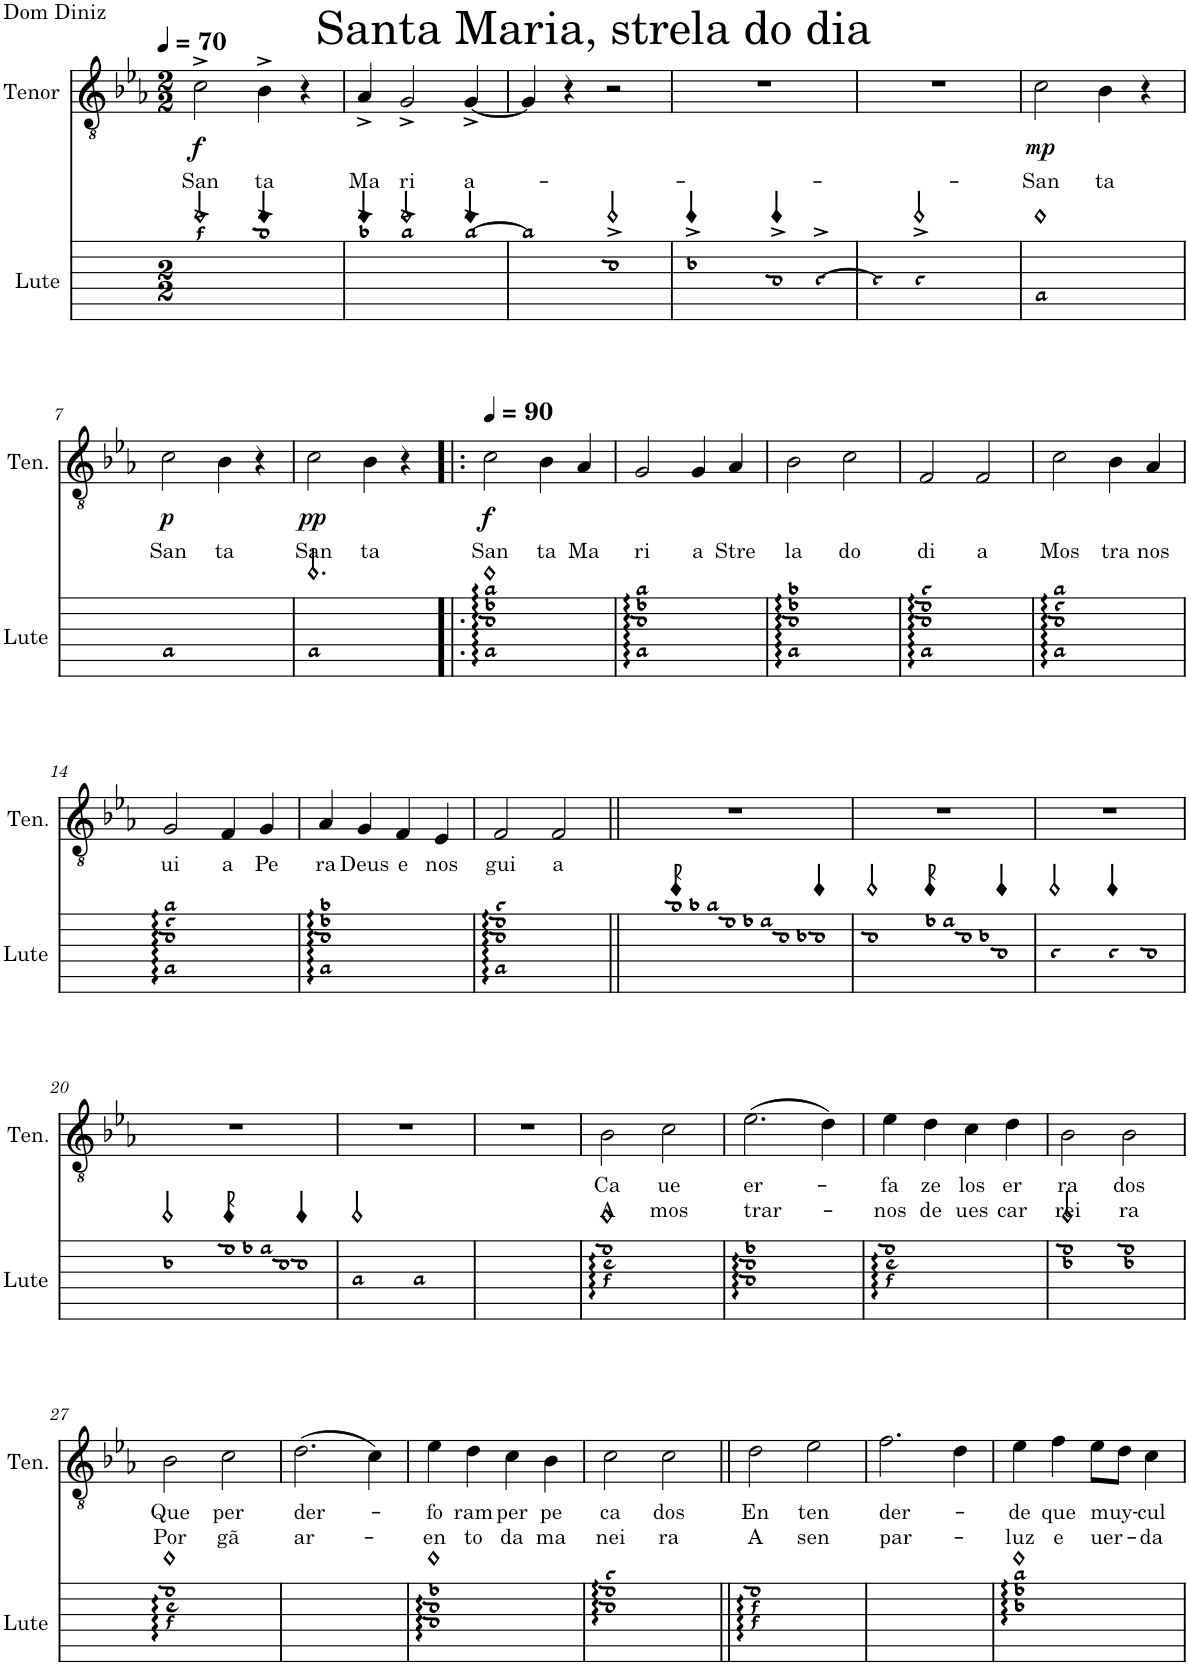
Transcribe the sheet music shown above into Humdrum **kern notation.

**kern	**kern	**text	**text	**dynam
*part2	*part1	*part1	*part1	*part1
*staff2	*staff1	*staff1	*staff1	*staff1
*I"Lute	*I"Tenor	*	*	*
*I'Lute	*I'Ten.	*	*	*
*stria6	*	*	*	*
*	*clefGv2	*	*	*
*k[b-e-a-]	*k[b-e-a-]	*	*	*
*M2/2	*M2/2	*	*	*
*MM70	*MM70	*	*	*
=1	=1	=1	=1	=1
!	!	!LO:LY:b	!	!LO:DY:b
2cc^	2c^\	San	.	f
!	!	!LO:LY:b	!	!
4b-^	4B-^\	ta	.	.
4r	4r	.	.	.
=2	=2	=2	=2	=2
!	!	!LO:LY:b	!	!
4a-^	4A-^/	Ma	.	.
!	!	!LO:LY:b	!	!
2g^	2G^/	ri	.	.
!	!	!LO:LY:b	!	!
[4g^	[4G^/	a-	.	.
=3	=3	=3	=3	=3
4g]	4G/]	.	.	.
4r	4r	.	.	.
2c^	2r	.	.	.
=4	=4	=4	=4	=4
4B-^	1r	.	.	.
4r	.	.	.	.
4A-^	.	.	.	.
[4G^	.	.	.	.
=5	=5	=5	=5	=5
4G]	1r	.	.	.
2G^	.	.	.	.
4r	.	.	.	.
=6	=6	=6	=6	=6
!	!	!LO:LY:b	!	!LO:DY:b
1C	2c\	-San	.	mp
!	!	!LO:LY:b	!	!
.	4B-\	ta	.	.
.	4r	.	.	.
!!LO:LB:g=z
=7	=7	=7	=7	=7
!	!	!LO:LY:b	!	!LO:DY:b
1C	2c\	San	.	p
!	!	!LO:LY:b	!	!
.	4B-\	ta	.	.
.	4r	.	.	.
=8	=8	=8	=8	=8
!	!	!LO:LY:b	!	!LO:DY:b
2.C	2c\	San	.	pp
!	!	!LO:LY:b	!	!
.	4B-\	ta	.	.
4r	4r	.	.	.
=9!|:	=9!|:	=9!|:	=9!|:	=9!|:
*	*MM90	*	*	*
!	!	!LO:LY:b	!	!LO:DY:b
1C 1c 1e- 1g	2c\	San	.	f
!	!	!LO:LY:b	!	!
.	4B-\	ta	.	.
!	!	!LO:LY:b	!	!
.	4A-/	Ma	.	.
=10	=10	=10	=10	=10
!	!	!LO:LY:b	!	!
1C 1c 1e- 1g	2G/	ri	.	.
!	!	!LO:LY:b	!	!
.	4G/	a	.	.
!	!	!LO:LY:b	!	!
.	4A-/	Stre	.	.
=11	=11	=11	=11	=11
!	!	!LO:LY:b	!	!
1C 1c 1e- 1a-	2B-\	la	.	.
!	!	!LO:LY:b	!	!
.	2c\	do	.	.
=12	=12	=12	=12	=12
!	!	!LO:LY:b	!	!
1C 1c 1f 1a#X	2F/	di	.	.
!	!	!LO:LY:b	!	!
.	2F/	a	.	.
=13	=13	=13	=13	=13
!	!	!LO:LY:b	!	!
1C 1c 1e#X 1g	2c\	Mos	.	.
!	!	!LO:LY:b	!	!
.	4B-\	tra	.	.
!	!	!LO:LY:b	!	!
.	4A-/	nos	.	.
!!LO:LB:g=z
=14	=14	=14	=14	=14
!	!	!LO:LY:b	!	!
1C 1c 1e#X 1g	2G/	ui	.	.
!	!	!LO:LY:b	!	!
.	4F/	a	.	.
!	!	!LO:LY:b	!	!
.	4G/	Pe	.	.
=15	=15	=15	=15	=15
!	!	!LO:LY:b	!	!
1C 1c 1e- 1a-	4A-/	ra	.	.
!	!	!LO:LY:b	!	!
.	4G/	Deus	.	.
!	!	!LO:LY:b	!	!
.	4F/	e	.	.
!	!	!LO:LY:b	!	!
.	4E-/	nos	.	.
=16	=16	=16	=16	=16
!	!	!LO:LY:b	!	!
1C 1c 1f 1a#X	2F/	gui	.	.
!	!	!LO:LY:b	!	!
.	2F/	a	.	.
=17||	=17||	=17||	=17||	=17||
4r	1r	.	.	.
16b-LL	.	.	.	.
16a-	.	.	.	.
16g	.	.	.	.
16fJJ	.	.	.	.
16e-LL	.	.	.	.
16d	.	.	.	.
16c	.	.	.	.
16B-JJ	.	.	.	.
4c	.	.	.	.
=18	=18	=18	=18	=18
2c	1r	.	.	.
16e-LL	.	.	.	.
16d	.	.	.	.
16c	.	.	.	.
16B-JJ	.	.	.	.
4A-	.	.	.	.
=19	=19	=19	=19	=19
2G	1r	.	.	.
4G	.	.	.	.
4A-	.	.	.	.
!!LO:LB:g=z
=20	=20	=20	=20	=20
2B-	1r	.	.	.
16fLL	.	.	.	.
16e-	.	.	.	.
16d	.	.	.	.
16cJJ	.	.	.	.
4c	.	.	.	.
=21	=21	=21	=21	=21
2F	1r	.	.	.
2F	.	.	.	.
=22	=22	=22	=22	=22
1r	1r	.	.	.
=23	=23	=23	=23	=23
!	!	!LO:LY:b	!LO:LY:b	!
1B- 1d-X 1f	2B-\	Ca	A	.
!	!	!LO:LY:b	!LO:LY:b	!
.	2c\	ue	mos	.
=24	=24	=24	=24	=24
!	!	!LO:LY:b	!LO:LY:b	!
1A- 1c 1e-	(2.e-\	er-	trar-	.
.	4d\)	.	.	.
=25	=25	=25	=25	=25
!	!	!LO:LY:b	!LO:LY:b	!
1B- 1d-X 1f	4e-\	-fa	-nos	.
!	!	!LO:LY:b	!LO:LY:b	!
.	4d\	ze	de	.
!	!	!LO:LY:b	!LO:LY:b	!
.	4c\	los	ues	.
!	!	!LO:LY:b	!LO:LY:b	!
.	4d\	er	car	.
=26	=26	=26	=26	=26
!	!	!LO:LY:b	!LO:LY:b	!
2B- 2f	2B-\	ra	rei	.
!	!	!LO:LY:b	!LO:LY:b	!
2B- 2f	2B-\	dos	ra	.
!!LO:LB:g=z
=27	=27	=27	=27	=27
!	!	!LO:LY:b	!LO:LY:b	!
1B- 1d-X 1f	2B-\	Que	Por	.
!	!	!LO:LY:b	!LO:LY:b	!
.	2c\	per	gã	.
=28	=28	=28	=28	=28
!	!	!LO:LY:b	!LO:LY:b	!
1r	(2.d\	der-	ar-	.
.	4c\)	.	.	.
=29	=29	=29	=29	=29
!	!	!LO:LY:b	!LO:LY:b	!
1A- 1c 1e-	4e-\	-fo	-en	.
!	!	!LO:LY:b	!LO:LY:b	!
.	4d\	ram	to	.
!	!	!LO:LY:b	!LO:LY:b	!
.	4c\	per	da	.
!	!	!LO:LY:b	!LO:LY:b	!
.	4B-\	pe	ma	.
=30	=30	=30	=30	=30
!	!	!LO:LY:b	!LO:LY:b	!
1c 1f 1an	2c\	ca	nei	.
!	!	!LO:LY:b	!LO:LY:b	!
.	2c\	dos	ra	.
=31||	=31||	=31||	=31||	=31||
!	!	!LO:LY:b	!LO:LY:b	!
1B- 1d 1f	2d\	En	A	.
!	!	!LO:LY:b	!LO:LY:b	!
.	2e-\	ten	sen	.
=32	=32	=32	=32	=32
!	!	!LO:LY:b	!LO:LY:b	!
1r	2.f\	der-	par-	.
.	4d\	.	.	.
=33	=33	=33	=33	=33
!	!	!LO:LY:b	!LO:LY:b	!
1B- 1e- 1g	4e-\	-de	-luz	.
!	!	!LO:LY:b	!LO:LY:b	!
.	4f\	que	e	.
!	!	!LO:LY:b	!LO:LY:b	!
.	8e-\L	muy-	uer-	.
.	8d\J	.	.	.
!	!	!LO:LY:b	!LO:LY:b	!
.	4c\	-cul	-da	.
=	=	=	=	=
*-	*-	*-	*-	*-
